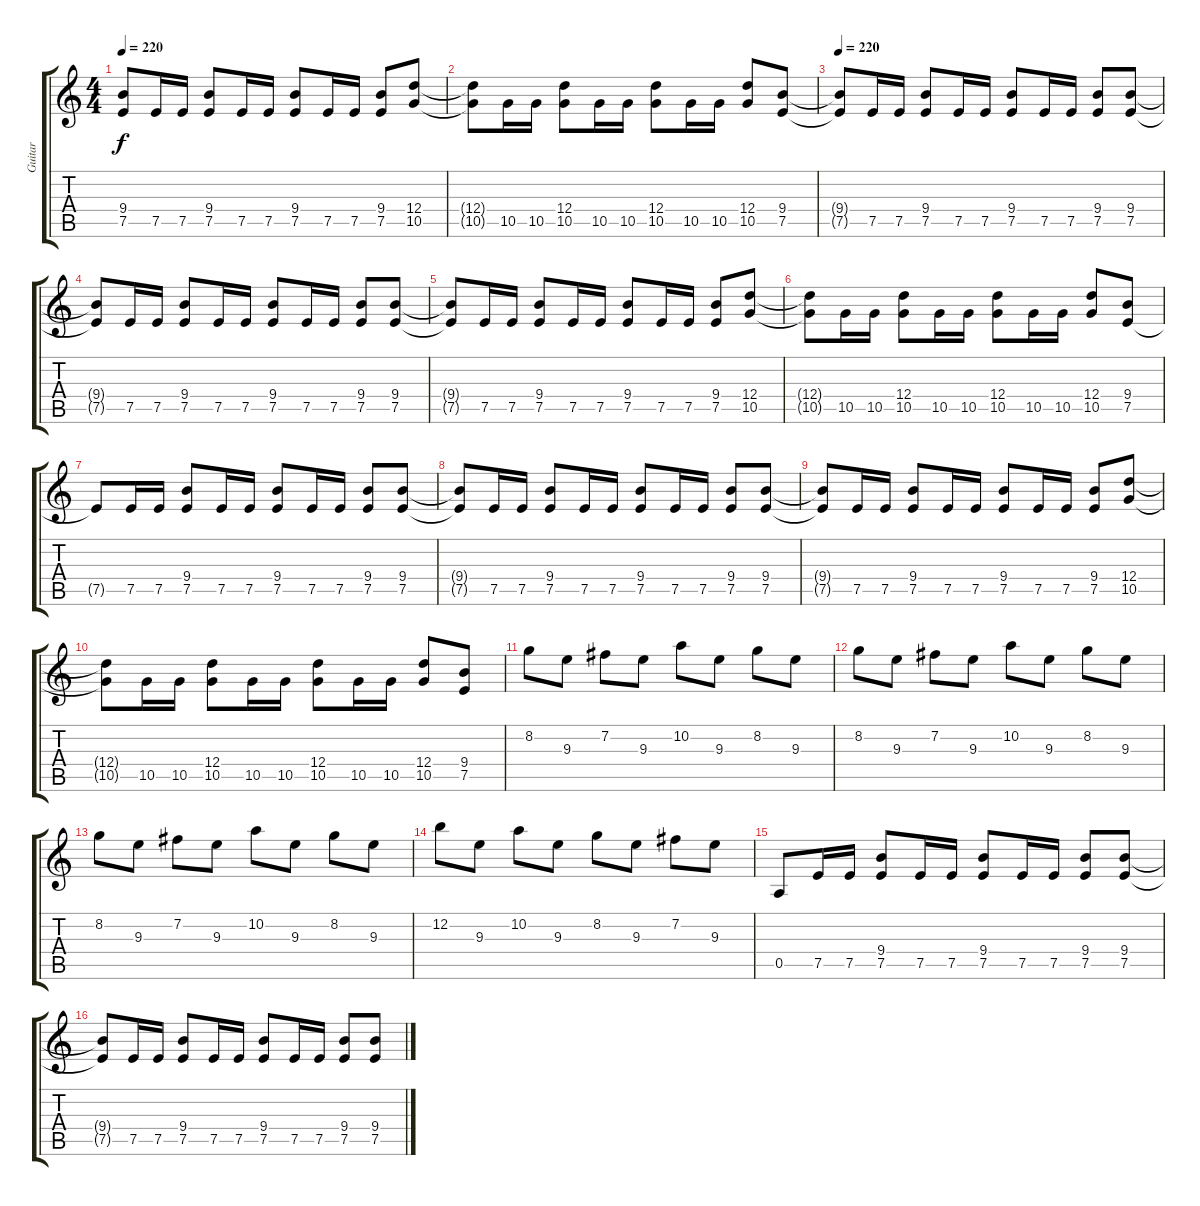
\track ("Guitar" "Guitar") {instrument distortionguitar}
\staff {score tabs}
\tuning (E4 B3 G3 D3 A2 E2) {hide}
\ts (4 4)
\tempo 220
\clef g2
\ks c
(9.4{t} 7.5{t}).8{dy f} 7.5.16 7.5.16 (9.4 7.5).8 7.5.16 7.5.16 (9.4 7.5).8 7.5.16 7.5.16 (9.4 7.5).8 (12.4 10.5).8 |
(12.4{t} 10.5{t}).8 10.5.16 10.5.16 (12.4 10.5).8 10.5.16 10.5.16 (12.4 10.5).8 10.5.16 10.5.16 (12.4 10.5).8 (9.4 7.5).8 |
\tempo 220
(9.4{t} 7.5{t}).8 7.5.16 7.5.16 (9.4 7.5).8 7.5.16 7.5.16 (9.4 7.5).8 7.5.16 7.5.16 (9.4 7.5).8 (9.4 7.5).8 |
(9.4{t} 7.5{t}).8 7.5.16 7.5.16 (9.4 7.5).8 7.5.16 7.5.16 (9.4 7.5).8 7.5.16 7.5.16 (9.4 7.5).8 (9.4 7.5).8 |
(9.4{t} 7.5{t}).8 7.5.16 7.5.16 (9.4 7.5).8 7.5.16 7.5.16 (9.4 7.5).8 7.5.16 7.5.16 (9.4 7.5).8 (12.4 10.5).8 |
(12.4{t} 10.5{t}).8 10.5.16 10.5.16 (12.4 10.5).8 10.5.16 10.5.16 (12.4 10.5).8 10.5.16 10.5.16 (12.4 10.5).8 (9.4 7.5).8 |
7.5{t}.8 7.5.16 7.5.16 (9.4 7.5).8 7.5.16 7.5.16 (9.4 7.5).8 7.5.16 7.5.16 (9.4 7.5).8 (9.4 7.5).8 |
(9.4{t} 7.5{t}).8 7.5.16 7.5.16 (9.4 7.5).8 7.5.16 7.5.16 (9.4 7.5).8 7.5.16 7.5.16 (9.4 7.5).8 (9.4 7.5).8 |
(9.4{t} 7.5{t}).8 7.5.16 7.5.16 (9.4 7.5).8 7.5.16 7.5.16 (9.4 7.5).8 7.5.16 7.5.16 (9.4 7.5).8 (12.4 10.5).8 |
(12.4{t} 10.5{t}).8 10.5.16 10.5.16 (12.4 10.5).8 10.5.16 10.5.16 (12.4 10.5).8 10.5.16 10.5.16 (12.4 10.5).8 (9.4 7.5).8 |
8.2.8 9.3.8 7.2.8 9.3.8 10.2.8 9.3.8 8.2.8 9.3.8 |
8.2.8 9.3.8 7.2.8 9.3.8 10.2.8 9.3.8 8.2.8 9.3.8 |
8.2.8 9.3.8 7.2.8 9.3.8 10.2.8 9.3.8 8.2.8 9.3.8 |
12.2.8 9.3.8 10.2.8 9.3.8 8.2.8 9.3.8 7.2.8 9.3.8 |
0.5.8 7.5.16 7.5.16 (9.4 7.5).8 7.5.16 7.5.16 (9.4 7.5).8 7.5.16 7.5.16 (9.4 7.5).8 (9.4 7.5).8 |
(9.4{t} 7.5{t}).8 7.5.16 7.5.16 (9.4 7.5).8 7.5.16 7.5.16 (9.4 7.5).8 7.5.16 7.5.16 (9.4 7.5).8 (9.4 7.5).8
